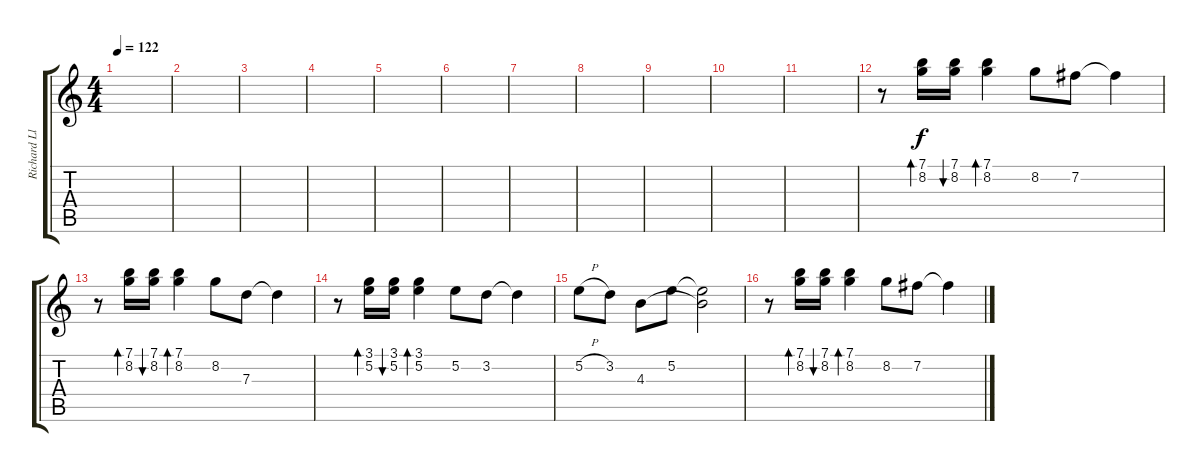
\track ("Richard Lloyd" "Richard Ll") {instrument acousticguitarsteel}
\staff {score tabs}
\tuning (E4 B3 G3 D3 A2 E2) {hide}
\ts (4 4)
\tempo 122
\clef g2
\ks c
|
|
|
|
|
|
|
|
|
|
|
r.8 (7.1 8.2).16{bd 30} (7.1 8.2).16{bu 30} (7.1 8.2).4{bd 30} 8.2.8 7.2.8 7.2{t}.4 |
r.8 (7.1 8.2).16{bd 30} (7.1 8.2).16{bu 30} (7.1 8.2).4{bd 30} 8.2.8 7.3.8 7.3{t}.4 |
r.8 (3.1 5.2).16{bd 30} (3.1 5.2).16{bu 30} (3.1 5.2).4{bd 30} 5.2.8 3.2.8 3.2{t}.4 |
5.2{h}.8 3.2.8 4.3.8 5.2.8 (5.2{t} 4.3{t}).2 |
r.8 (7.1 8.2).16{bd 30} (7.1 8.2).16{bu 30} (7.1 8.2).4{bd 30} 8.2.8 7.2.8 7.2{t}.4
